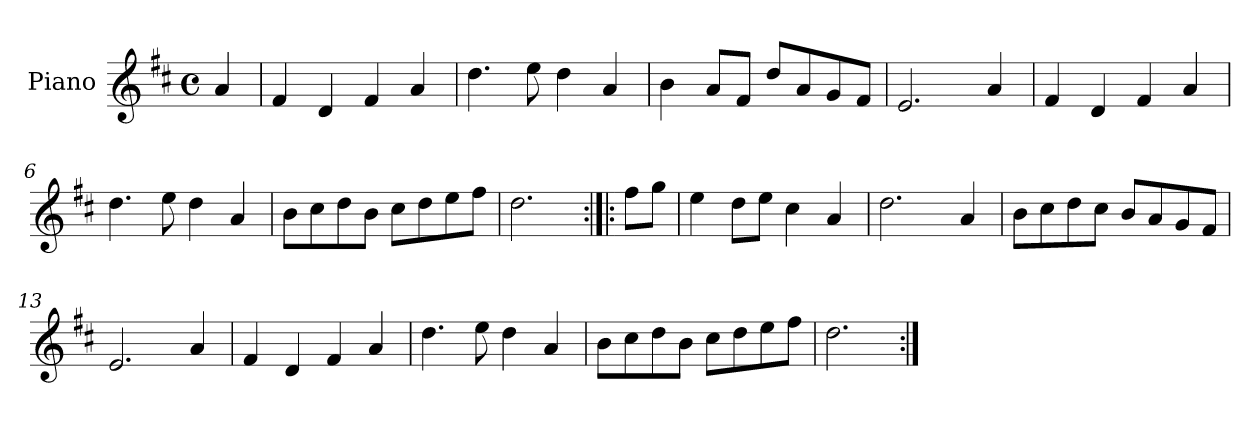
**kern
*part1
*staff1
*I"Piano
*I'Pno.
*clefG2
*k[f#c#]
*M4/4
*met(c)
=
4a/
=1
4f#/
4d/
4f#/
4a/
=2
4.dd\
8ee\
4dd\
4a/
=3
4b\
8a/L
8f#/J
8dd/L
8a/
8g/
8f#/J
=4
2.e/
4a/
=5
4f#/
4d/
4f#/
4a/
=6
4.dd\
8ee\
4dd\
4a/
=7
8b\L
8cc#\
8dd\
8b\J
8cc#\L
8dd\
8ee\
8ff#\J
!!LO:LB:g=z
=8
2.dd\
=9:|!|:
8ff#\L
8gg\J
=10
4ee\
8dd\L
8ee\J
4cc#\
4a/
=11
2.dd\
4a/
=12
8b\L
8cc#\
8dd\
8cc#\J
8b/L
8a/
8g/
8f#/J
=13
2.e/
4a/
=14
4f#/
4d/
4f#/
4a/
=15
4.dd\
8ee\
4dd\
4a/
!!LO:LB:g=z
=16
8b\L
8cc#\
8dd\
8b\J
8cc#\L
8dd\
8ee\
8ff#\J
=17
2.dd\
=:|!
*-
